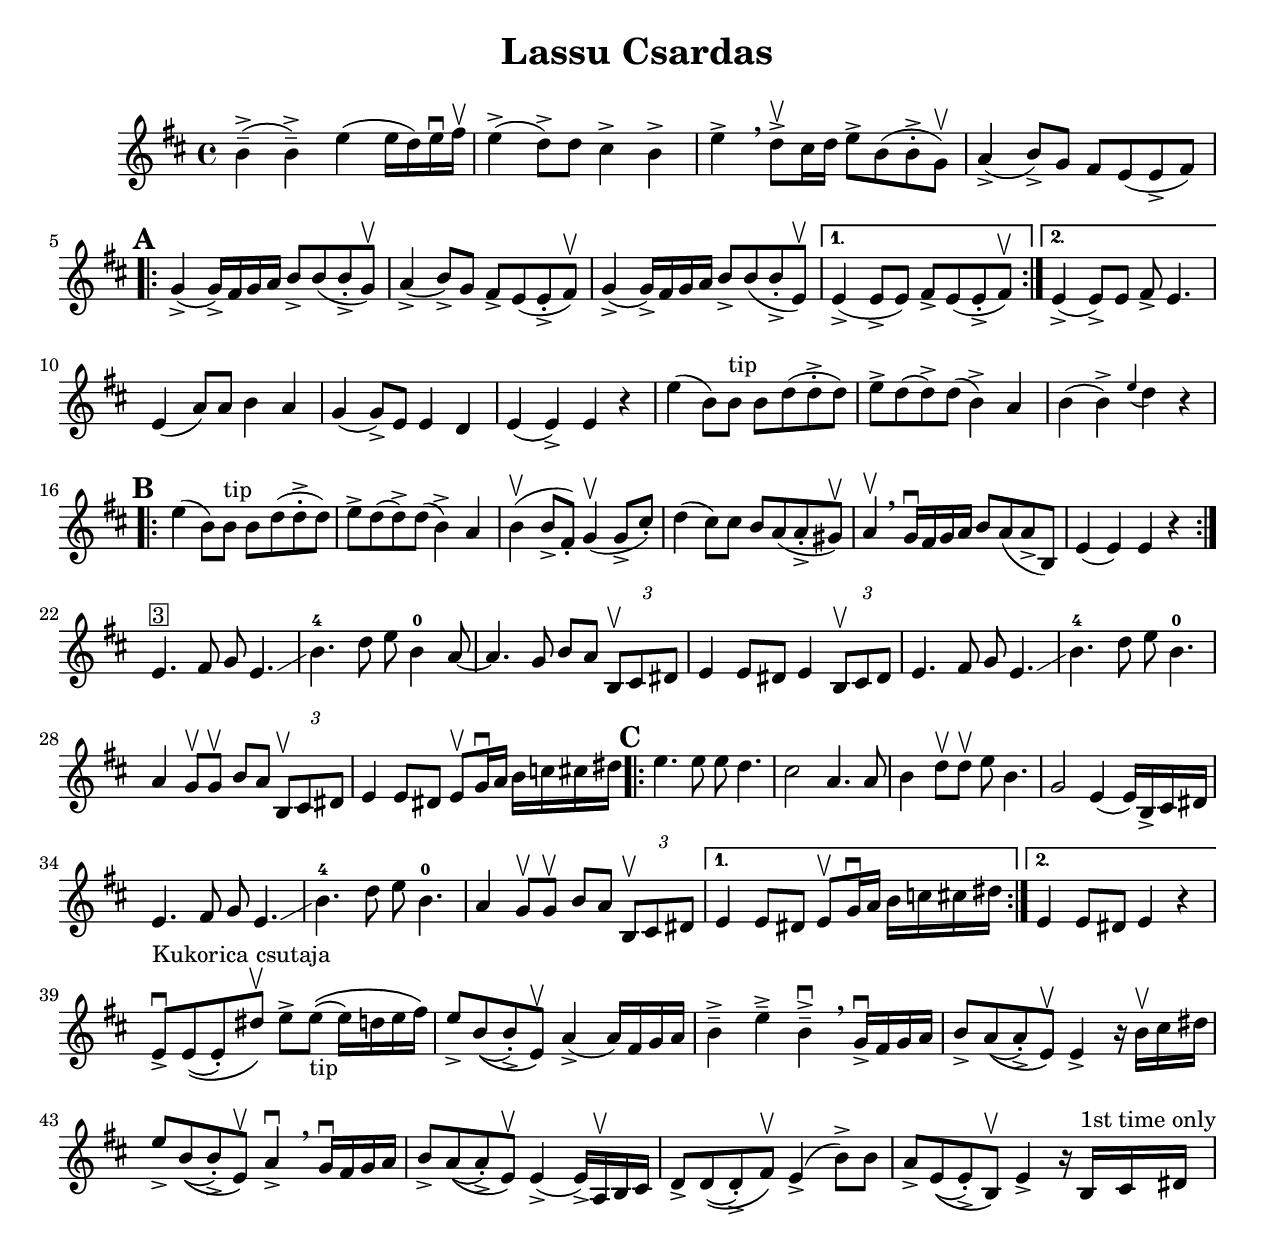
\version "2.18.0"
\include "english.ly"

\paper{
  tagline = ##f
  print-all-headers = ##t
  #(set-paper-size "letter")
}
date = #(strftime "%d-%m-%Y" (localtime (current-time)))

%\markup{ \italic{ " Updated " \date  }  }

%\markup{ Got something to say? }

%#################################### Melody ########################
melody = \relative c'' {
  \clef treble
  \key  d\major
  \time 4/4
  \set Score.markFormatter = #format-mark-box-alphabet

  b4-- ->(b-- ->)e(e16 d)e\downbow fs\upbow|
  e4->(d8->)d cs4-> b->|
  e4-> \breathe d8->\upbow cs16 d e8-> b(b-. -> g\upbow)|
  a4->(b8->)g fs8 e( e-> fs)|

  \repeat volta 2{
  \mark \default
    g4-> (g16->)fs g a b8-> b(b-. -> g\upbow)|
    a4->(b8->)g fs-> e(e-. -> fs\upbow)|
    g4->(g16->)fs g a b8-> b(b-. -> e,\upbow)|
  }
  \alternative {
    { e4->(e8-> e)fs-> e(e-. -> fs\upbow)|}
    {e4->(e8->)e fs8-> e4. |}
  }
  \break
  %*********************************************
  e4 (a8) a b4 a|
  g4(g8->)e e4 d|
  e4(e->)e r|
  e'4(b8)b^"tip"  b d( d-. -> d)|  %phrasing slur

  e8-> d(d->)d(b4->)a|
  b4(b->) \grace e (d) r  %can't read note original

  \repeat volta 2{
  \mark \default
    e4(b8)b^"tip"  b d( d-. -> d)|  %phrasing slur
    e8-> d(d->)d(b4->)a|
    b\upbow (b8-> fs-.)g4\upbow(g8-> cs-.)|
    d4(cs8 )cs b a(a-. -> gs\upbow)|

    a4\upbow \breathe g16\downbow fs g a b8 a(a-> b,)
    e4(e) e r
  }
  \break
  %********************************************
  % \alternative { { }{ } }
  e4.^\markup{\box 3} fs8 g e4.\glissando|
  b'4.-4   d8 e b4-0 a8~|
  a4. g8 b a \tuplet 3/2{b,\upbow cs ds}|
  e4 e8 ds e4 \tuplet 3/2{b8\upbow cs ds}|

  e4. fs8 g e4.\glissando|
  b'4.-4   d8 e b4.-0|
  a4 g8\upbow g\upbow b a \tuplet 3/2{b,8\upbow cs ds}|
  e4 e8 ds e\upbow g16\downbow a b c cs ds|

  \repeat volta 2{
  \mark \default
    e4. e8 e d4.|
    cs2 a4. a8~|  %tie to next note
    b4 d8\upbow d\upbow e b4.|
    g2 e4(e16)b-> cs ds|

    e4. fs8 g e4.\glissando|
    b'4.-4   d8 e b4.-0|
    a4 g8\upbow g\upbow b a \tuplet 3/2{b,8\upbow cs ds}|

  }
  \alternative {
    {e4 e8 ds e\upbow g16\downbow a b c cs ds}
    {e,4 e8 ds e4 r|}
  }
  \break

  %*************************************************
  e8-> \downbow ^"Kukorica csutaja"e\((e-.)ds' \upbow \) e-> e _"tip"\( (e16) d e fs\)|
  e8-> b \((b-. -> ) e,\upbow\) a4-> (a16)[fs g a]|
  b4 -- -> e -- -> b -- -> \downbow \breathe
  g16 -> \downbow fs g a|  %4
  b8-> a\((a-. ->) e\upbow \) e4 -> r16 b'\upbow cs ds| %4

  e8-> b \((b-. -> ) e,\upbow\) a4-> \downbow \breathe  g16\downbow[fs g a]|
  b8-> a\((a-. ->) e\upbow \) e4 ->(e16->)a,\upbow b cs|
  d8-> d\( (d-. ->)fs\upbow \)e4->(b'8->)b|
  a8-> e \( (e-. ->)b\upbow \)e4-> r16 b^"1st time only" cs ds % r   |

  %******************************************************


}
%################################# Lyrics #####################
%\addlyrics{  }
%################################# Chords #######################
harmonies = \chordmode {

}

\score {
  <<
    \new ChordNames {
      \set chordChanges = ##t
      \harmonies
    }
    \new Staff
    \melody
  >>
  \header{
    title= "Lassu Csardas"
    subtitle=""
    composer= ""
    instrument =""
    arranger= ""
  }
  \layout{indent = 1.0\cm}
  \midi{
    \tempo 4 = 120
  }
}
